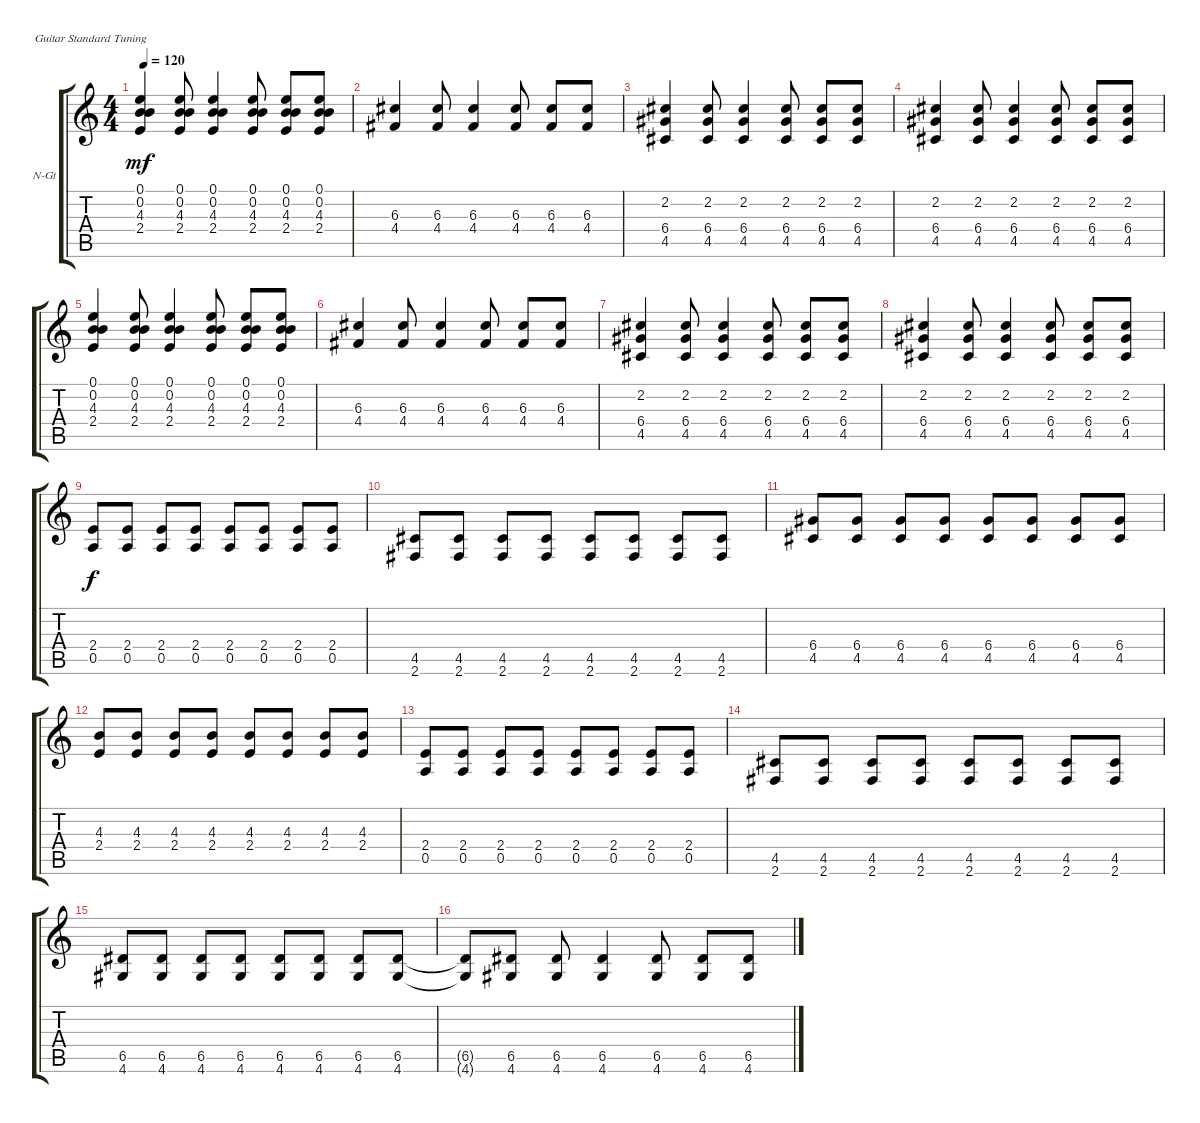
\defaultSystemsLayout 4
\bracketExtendMode groupsimilarinstruments
\firstSystemTrackNameOrientation horizontal
\otherSystemsTrackNameOrientation horizontal
\track ("Nylon Guitar" "N-Gt") {instrument acousticguitarnylon}
\staff {score tabs}
\tuning (E4 B3 G3 D3 A2 E2)
\ts (4 4)
\tempo 120
\clef g2
\ks c
(2.4 0.2 0.1 4.3).4{dy mf} (2.4 0.2 0.1 4.3).8 (2.4 0.2 0.1 4.3).4 (2.4 0.2 0.1 4.3).8 (2.4 0.2 0.1 4.3).8 (2.4 0.2 0.1 4.3).8 |
(4.4 6.3).4 (4.4 6.3).8 (4.4 6.3).4 (4.4 6.3).8 (4.4 6.3).8 (4.4 6.3).8 |
(2.2 4.5 6.4).4 (2.2 4.5 6.4).8 (2.2 4.5 6.4).4 (2.2 4.5 6.4).8 (2.2 4.5 6.4).8 (2.2 4.5 6.4).8 |
(2.2 4.5 6.4).4 (2.2 4.5 6.4).8 (2.2 4.5 6.4).4 (2.2 4.5 6.4).8 (2.2 4.5 6.4).8 (2.2 4.5 6.4).8 |
(2.4 0.2 0.1 4.3).4 (2.4 0.2 0.1 4.3).8 (2.4 0.2 0.1 4.3).4 (2.4 0.2 0.1 4.3).8 (2.4 0.2 0.1 4.3).8 (2.4 0.2 0.1 4.3).8 |
(4.4 6.3).4 (4.4 6.3).8 (4.4 6.3).4 (4.4 6.3).8 (4.4 6.3).8 (4.4 6.3).8 |
(2.2 4.5 6.4).4 (2.2 4.5 6.4).8 (2.2 4.5 6.4).4 (2.2 4.5 6.4).8 (2.2 4.5 6.4).8 (2.2 4.5 6.4).8 |
(2.2 4.5 6.4).4 (2.2 4.5 6.4).8 (2.2 4.5 6.4).4 (2.2 4.5 6.4).8 (2.2 4.5 6.4).8 (2.2 4.5 6.4).8 |
(0.5 2.4).8{dy f} (0.5 2.4).8 (0.5 2.4).8 (0.5 2.4).8 (0.5 2.4).8 (0.5 2.4).8 (0.5 2.4).8 (0.5 2.4).8 |
(2.6 4.5).8 (2.6 4.5).8 (2.6 4.5).8 (2.6 4.5).8 (2.6 4.5).8 (2.6 4.5).8 (2.6 4.5).8 (2.6 4.5).8 |
(4.5 6.4).8 (4.5 6.4).8 (4.5 6.4).8 (4.5 6.4).8 (4.5 6.4).8 (4.5 6.4).8 (4.5 6.4).8 (4.5 6.4).8 |
(2.4 4.3).8 (2.4 4.3).8 (2.4 4.3).8 (2.4 4.3).8 (2.4 4.3).8 (2.4 4.3).8 (2.4 4.3).8 (2.4 4.3).8 |
(0.5 2.4).8 (0.5 2.4).8 (0.5 2.4).8 (0.5 2.4).8 (0.5 2.4).8 (0.5 2.4).8 (0.5 2.4).8 (0.5 2.4).8 |
(2.6 4.5).8 (2.6 4.5).8 (2.6 4.5).8 (2.6 4.5).8 (2.6 4.5).8 (2.6 4.5).8 (2.6 4.5).8 (2.6 4.5).8 |
(4.6 6.5).8 (4.6 6.5).8 (4.6 6.5).8 (4.6 6.5).8 (4.6 6.5).8 (4.6 6.5).8 (4.6 6.5).8 (4.6 6.5).8 |
(4.6{t} 6.5{t}).8 (4.6 6.5).8 (4.6 6.5).8 (4.6 6.5).4 (4.6 6.5).8 (4.6 6.5).8 (4.6 6.5).8
